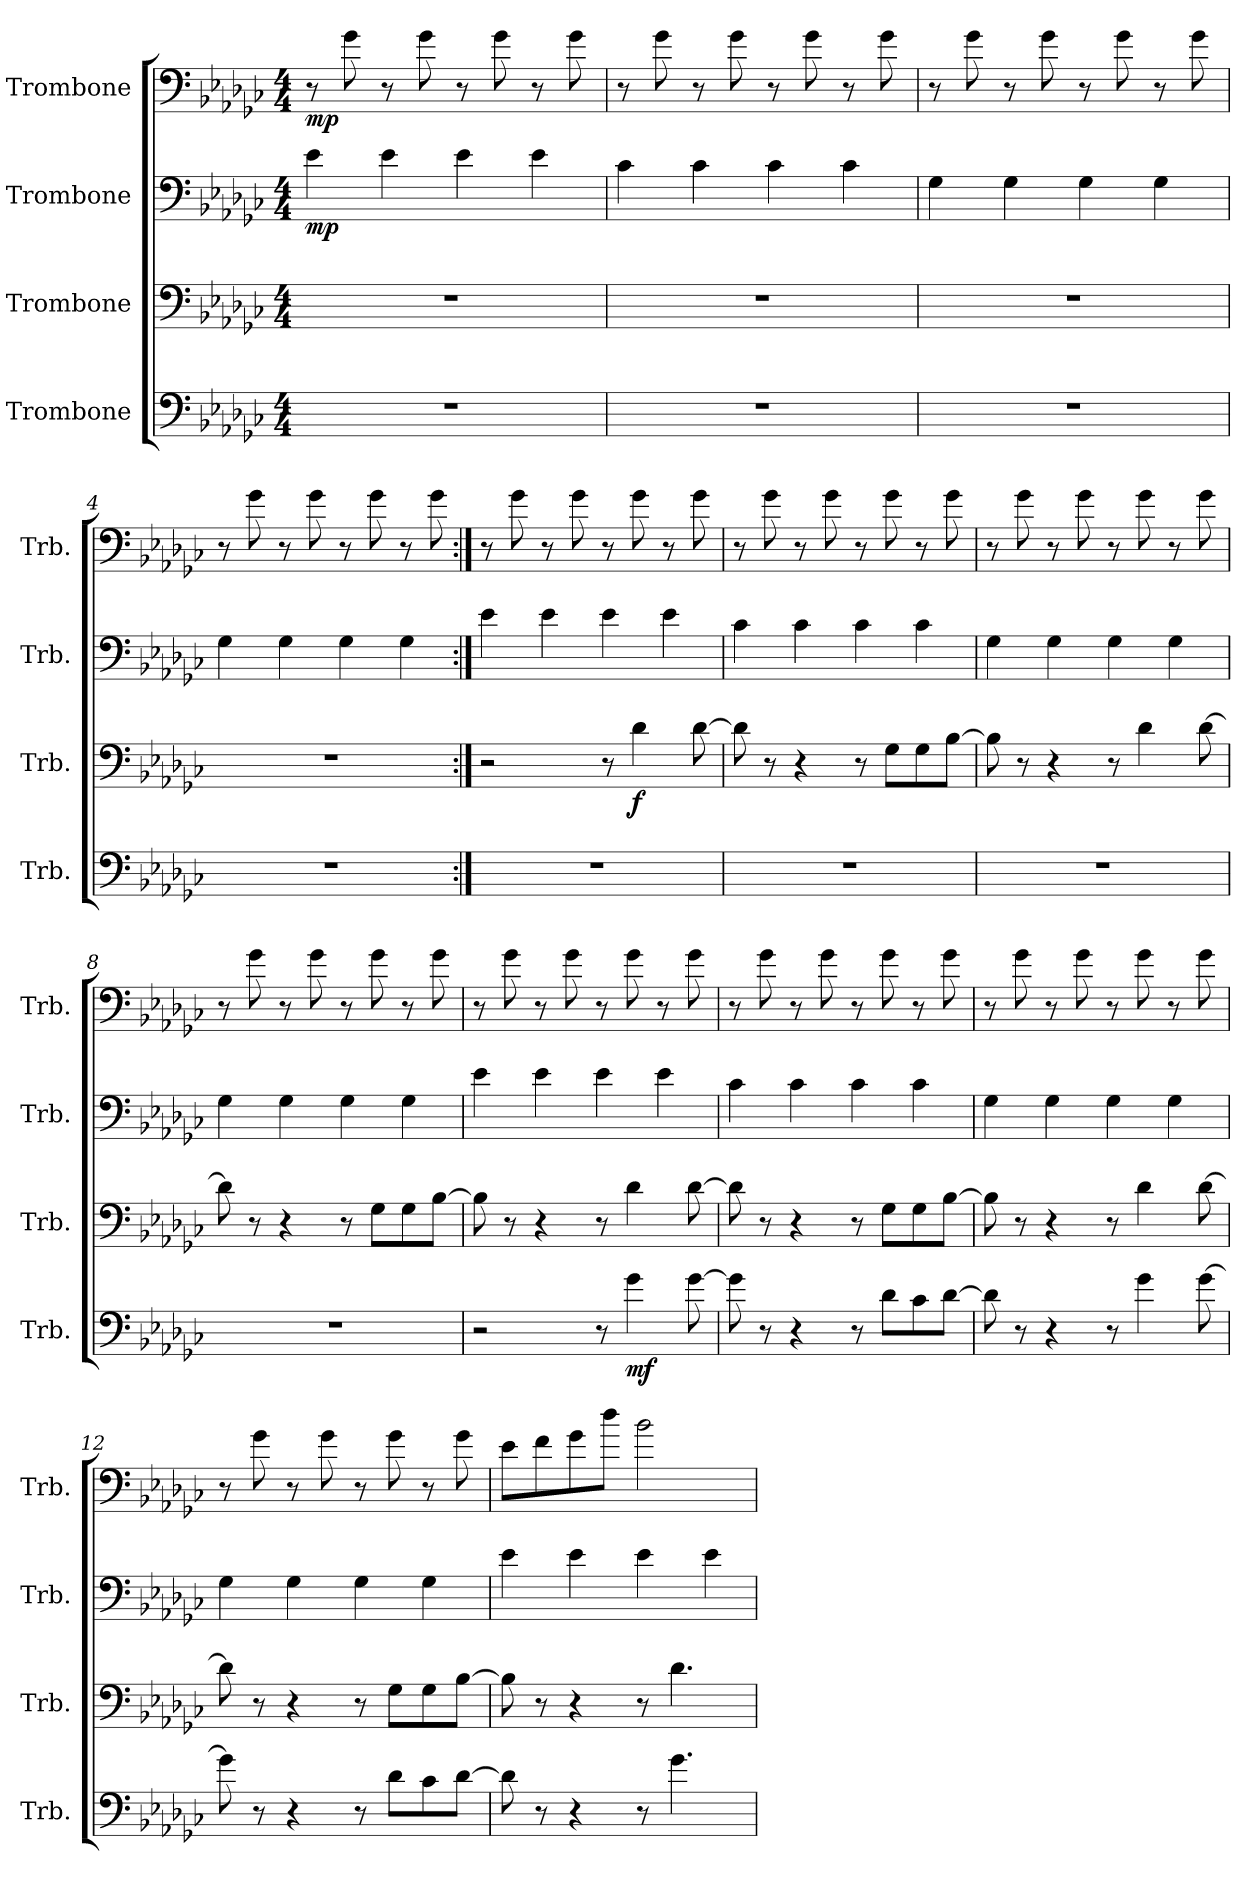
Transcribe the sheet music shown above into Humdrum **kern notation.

**kern	**dynam	**kern	**dynam	**kern	**dynam	**kern	**dynam
*part4	*part4	*part3	*part3	*part2	*part2	*part1	*part1
*staff4	*staff4	*staff3	*staff3	*staff2	*staff2	*staff1	*staff1
*I"Trombone	*	*I"Trombone	*	*I"Trombone	*	*I"Trombone	*
*I'Trb.	*	*I'Trb.	*	*I'Trb.	*	*I'Trb.	*
*clefF4	*	*clefF4	*	*clefF4	*	*clefF4	*
*k[b-e-a-d-g-c-]	*	*k[b-e-a-d-g-c-]	*	*k[b-e-a-d-g-c-]	*	*k[b-e-a-d-g-c-]	*
*G-:	*	*G-:	*	*G-:	*	*G-:	*
*M4/4	*	*M4/4	*	*M4/4	*	*M4/4	*
*MM132	*	*MM132	*	*MM132	*	*MM132	*
=1	=1	=1	=1	=1	=1	=1	=1
!	!	!	!	!	!LO:DY:b	!	!LO:DY:b
1r	.	1r	.	4e-\	mp	8r	mp
.	.	.	.	.	.	8g-\	.
.	.	.	.	4e-\	.	8r	.
.	.	.	.	.	.	8g-\	.
.	.	.	.	4e-\	.	8r	.
.	.	.	.	.	.	8g-\	.
.	.	.	.	4e-\	.	8r	.
.	.	.	.	.	.	8g-\	.
=2	=2	=2	=2	=2	=2	=2	=2
1r	.	1r	.	4c-\	.	8r	.
.	.	.	.	.	.	8g-\	.
.	.	.	.	4c-\	.	8r	.
.	.	.	.	.	.	8g-\	.
.	.	.	.	4c-\	.	8r	.
.	.	.	.	.	.	8g-\	.
.	.	.	.	4c-\	.	8r	.
.	.	.	.	.	.	8g-\	.
=3	=3	=3	=3	=3	=3	=3	=3
1r	.	1r	.	4G-\	.	8r	.
.	.	.	.	.	.	8g-\	.
.	.	.	.	4G-\	.	8r	.
.	.	.	.	.	.	8g-\	.
.	.	.	.	4G-\	.	8r	.
.	.	.	.	.	.	8g-\	.
.	.	.	.	4G-\	.	8r	.
.	.	.	.	.	.	8g-\	.
=4	=4	=4	=4	=4	=4	=4	=4
1r	.	1r	.	4G-\	.	8r	.
.	.	.	.	.	.	8g-\	.
.	.	.	.	4G-\	.	8r	.
.	.	.	.	.	.	8g-\	.
.	.	.	.	4G-\	.	8r	.
.	.	.	.	.	.	8g-\	.
.	.	.	.	4G-\	.	8r	.
.	.	.	.	.	.	8g-\	.
!!LO:LB:g=z
=5:|!	=5:|!	=5:|!	=5:|!	=5:|!	=5:|!	=5:|!	=5:|!
1r	.	2r	.	4e-\	.	8r	.
.	.	.	.	.	.	8g-\	.
.	.	.	.	4e-\	.	8r	.
.	.	.	.	.	.	8g-\	.
.	.	8r	.	4e-\	.	8r	.
!	!	!	!LO:DY:b	!	!	!	!
.	.	4d-\	f	.	.	8g-\	.
.	.	.	.	4e-\	.	8r	.
.	.	[8d-\	.	.	.	8g-\	.
=6	=6	=6	=6	=6	=6	=6	=6
1r	.	8d-\]	.	4c-\	.	8r	.
.	.	8r	.	.	.	8g-\	.
.	.	4r	.	4c-\	.	8r	.
.	.	.	.	.	.	8g-\	.
.	.	8r	.	4c-\	.	8r	.
.	.	8G-\L	.	.	.	8g-\	.
.	.	8G-\	.	4c-\	.	8r	.
.	.	[8B-\J	.	.	.	8g-\	.
=7	=7	=7	=7	=7	=7	=7	=7
1r	.	8B-\]	.	4G-\	.	8r	.
.	.	8r	.	.	.	8g-\	.
.	.	4r	.	4G-\	.	8r	.
.	.	.	.	.	.	8g-\	.
.	.	8r	.	4G-\	.	8r	.
.	.	4d-\	.	.	.	8g-\	.
.	.	.	.	4G-\	.	8r	.
.	.	[8d-\	.	.	.	8g-\	.
=8	=8	=8	=8	=8	=8	=8	=8
1r	.	8d-\]	.	4G-\	.	8r	.
.	.	8r	.	.	.	8g-\	.
.	.	4r	.	4G-\	.	8r	.
.	.	.	.	.	.	8g-\	.
.	.	8r	.	4G-\	.	8r	.
.	.	8G-\L	.	.	.	8g-\	.
.	.	8G-\	.	4G-\	.	8r	.
.	.	[8B-\J	.	.	.	8g-\	.
=9	=9	=9	=9	=9	=9	=9	=9
2r	.	8B-\]	.	4e-\	.	8r	.
.	.	8r	.	.	.	8g-\	.
.	.	4r	.	4e-\	.	8r	.
.	.	.	.	.	.	8g-\	.
8r	.	8r	.	4e-\	.	8r	.
!	!LO:DY:b	!	!	!	!	!	!
4g-\	mf	4d-\	.	.	.	8g-\	.
.	.	.	.	4e-\	.	8r	.
[8g-\	.	[8d-\	.	.	.	8g-\	.
!!LO:PB:g=z
=10	=10	=10	=10	=10	=10	=10	=10
8g-\]	.	8d-\]	.	4c-\	.	8r	.
8r	.	8r	.	.	.	8g-\	.
4r	.	4r	.	4c-\	.	8r	.
.	.	.	.	.	.	8g-\	.
8r	.	8r	.	4c-\	.	8r	.
8d-\L	.	8G-\L	.	.	.	8g-\	.
8c-\	.	8G-\	.	4c-\	.	8r	.
[8d-\J	.	[8B-\J	.	.	.	8g-\	.
=11	=11	=11	=11	=11	=11	=11	=11
8d-\]	.	8B-\]	.	4G-\	.	8r	.
8r	.	8r	.	.	.	8g-\	.
4r	.	4r	.	4G-\	.	8r	.
.	.	.	.	.	.	8g-\	.
8r	.	8r	.	4G-\	.	8r	.
4g-\	.	4d-\	.	.	.	8g-\	.
.	.	.	.	4G-\	.	8r	.
[8g-\	.	[8d-\	.	.	.	8g-\	.
=12	=12	=12	=12	=12	=12	=12	=12
8g-\]	.	8d-\]	.	4G-\	.	8r	.
8r	.	8r	.	.	.	8g-\	.
4r	.	4r	.	4G-\	.	8r	.
.	.	.	.	.	.	8g-\	.
8r	.	8r	.	4G-\	.	8r	.
8d-\L	.	8G-\L	.	.	.	8g-\	.
8c-\	.	8G-\	.	4G-\	.	8r	.
[8d-\J	.	[8B-\J	.	.	.	8g-\	.
=13	=13	=13	=13	=13	=13	=13	=13
8d-\]	.	8B-\]	.	4e-\	.	8e-\L	.
8r	.	8r	.	.	.	8f\	.
4r	.	4r	.	4e-\	.	8g-\	.
.	.	.	.	.	.	8dd-\J	.
8r	.	8r	.	4e-\	.	2b-\	.
4.g-\	.	4.d-\	.	.	.	.	.
.	.	.	.	4e-\	.	.	.
=	=	=	=	=	=	=	=
*-	*-	*-	*-	*-	*-	*-	*-
